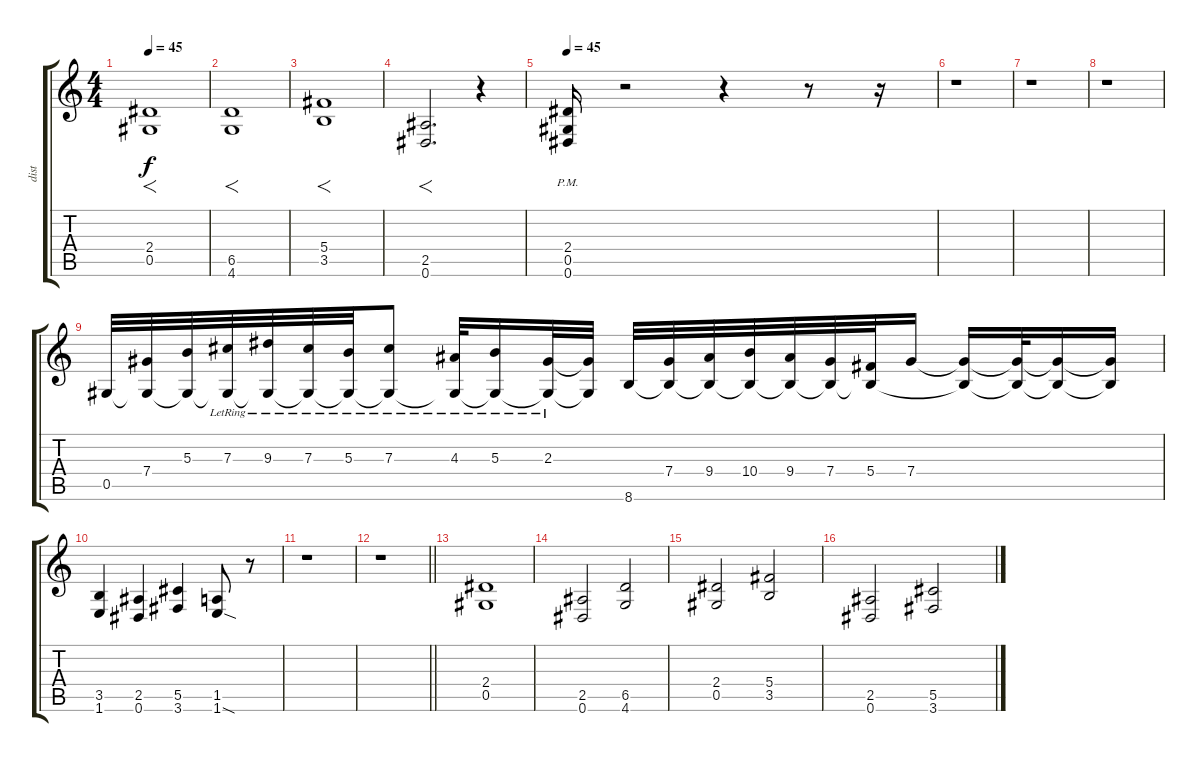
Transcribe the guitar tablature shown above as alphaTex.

\track ("dist" "dist") {instrument distortionguitar}
\staff {score tabs}
\tuning (Eb4 Bb3 Gb3 Db3 Ab2 Eb2) {hide}
\ts (4 4)
\tempo 45
\tempo 60
\tempo 45
\clef g2
\ks c
(2.4 0.5).1{f dy f instrument distortionguitar} |
(6.5 4.6).1{f} |
(5.4 3.5).1{f} |
(2.5 0.6).2{f d} r.4 |
\tempo 45
(2.4 0.5{pm} 0.6).16 r.2 r.4 r.8 r.16 |
r.1 |
r.1 |
r.1 |
0.5.32 (7.4 0.5{t}).32 (5.3 0.5{t}).32 (7.3{lr} 0.5{t}).32 (9.3{lr} 0.5{t}).32 (7.3{lr} 0.5{t}).32 (5.3{lr} 0.5{t}).32 (7.3{lr} 0.5{t}).8 (4.3{lr} 0.5{t}).32 (5.3{lr} 0.5{t}).16 (2.3{lr} 0.5{t}).32 (2.3{t} 0.5{t}).32 8.6.32 (7.4 8.6{t}).32 (9.4 8.6{t}).32 (10.4 8.6{t}).32 (9.4 8.6{t}).32 (7.4 8.6{t}).32 (5.4 8.6{t}).32 7.4.16 (7.4{t} 8.6{t}).16 (7.4{t} 8.6{t}).32 (7.4{t} 8.6{t}).16 (7.4{t} 8.6{t}).16 |
(3.5 1.6).4 (2.5 0.6).4 (5.5 3.6).4 (1.5 1.6{sod}).8 r.8 |
r.1 |
\barLineRight lightlight
r.1 |
\section ("" "")
(2.4 0.5).1 |
(2.5 0.6).2 (6.5 4.6).2 |
(2.4 0.5).2 (5.4 3.5).2 |
(2.5 0.6).2 (5.5 3.6).2
